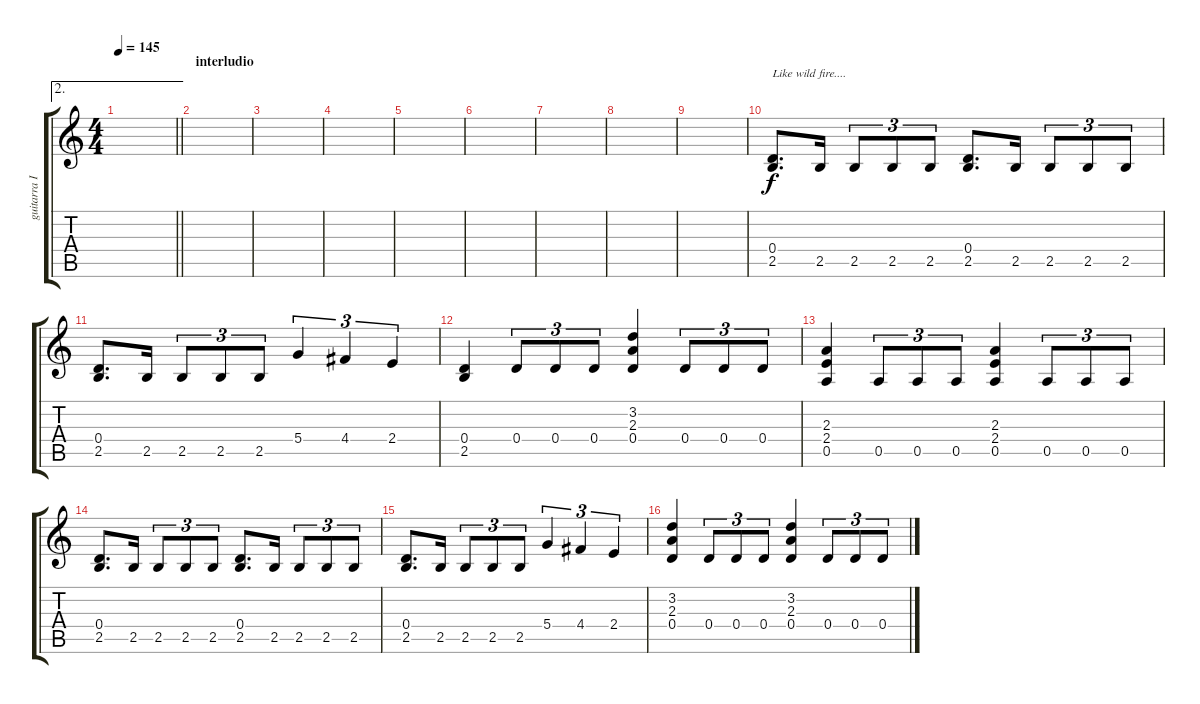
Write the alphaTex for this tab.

\track ("guitarra IV" "guitarra I") {instrument distortionguitar}
\staff {score tabs}
\tuning (E4 B3 G3 D3 A2 E2) {hide}
\ae 2
\ts (4 4)
\tempo 145
\clef g2
\barLineRight lightlight
\ks c
|
\section ("" "interludio")
|
|
|
|
|
|
|
|
(0.4 2.5).8{d txt "Like wild fire...."} 2.5.16 2.5.8{tu (3 2)} 2.5.8{tu (3 2)} 2.5.8{tu (3 2)} (0.4 2.5).8{d} 2.5.16 2.5.8{tu (3 2)} 2.5.8{tu (3 2)} 2.5.8{tu (3 2)} |
(0.4 2.5).8{d} 2.5.16 2.5.8{tu (3 2)} 2.5.8{tu (3 2)} 2.5.8{tu (3 2)} 5.4.4{tu (3 2)} 4.4.4{tu (3 2)} 2.4.4{tu (3 2)} |
(0.4 2.5).4 0.4.8{tu (3 2)} 0.4.8{tu (3 2)} 0.4.8{tu (3 2)} (3.2 2.3 0.4).4 0.4.8{tu (3 2)} 0.4.8{tu (3 2)} 0.4.8{tu (3 2)} |
(2.3 2.4 0.5).4 0.5.8{tu (3 2)} 0.5.8{tu (3 2)} 0.5.8{tu (3 2)} (2.3 2.4 0.5).4 0.5.8{tu (3 2)} 0.5.8{tu (3 2)} 0.5.8{tu (3 2)} |
(0.4 2.5).8{d} 2.5.16 2.5.8{tu (3 2)} 2.5.8{tu (3 2)} 2.5.8{tu (3 2)} (0.4 2.5).8{d} 2.5.16 2.5.8{tu (3 2)} 2.5.8{tu (3 2)} 2.5.8{tu (3 2)} |
(0.4 2.5).8{d} 2.5.16 2.5.8{tu (3 2)} 2.5.8{tu (3 2)} 2.5.8{tu (3 2)} 5.4.4{tu (3 2)} 4.4.4{tu (3 2)} 2.4.4{tu (3 2)} |
(3.2 2.3 0.4).4 0.4.8{tu (3 2)} 0.4.8{tu (3 2)} 0.4.8{tu (3 2)} (3.2 2.3 0.4).4 0.4.8{tu (3 2)} 0.4.8{tu (3 2)} 0.4.8{tu (3 2)}
